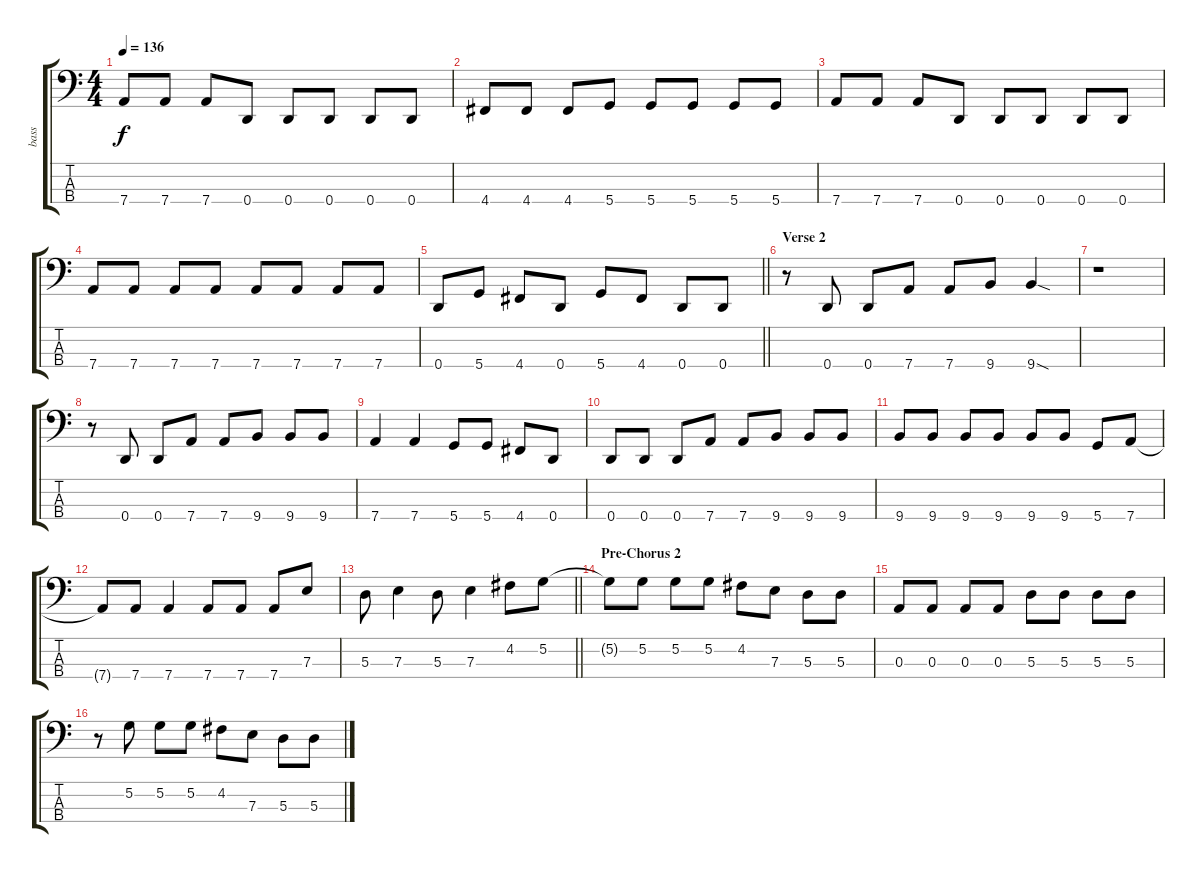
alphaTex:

\track ("bass" "bass") {instrument electricbassfinger}
\staff {score tabs}
\tuning (G2 D2 A1 D1) {hide}
\ts (4 4)
\tempo 136
\clef f4
\ks c
7.4.8{dy f} 7.4.8 7.4.8 0.4.8 0.4.8 0.4.8 0.4.8 0.4.8 |
4.4.8 4.4.8 4.4.8 5.4.8 5.4.8 5.4.8 5.4.8 5.4.8 |
7.4.8 7.4.8 7.4.8 0.4.8 0.4.8 0.4.8 0.4.8 0.4.8 |
7.4.8 7.4.8 7.4.8 7.4.8 7.4.8 7.4.8 7.4.8 7.4.8 |
\barLineRight lightlight
0.4.8 5.4.8 4.4.8 0.4.8 5.4.8 4.4.8 0.4.8 0.4.8 |
\section ("" "Verse 2")
r.8 0.4.8 0.4.8 7.4.8 7.4.8 9.4.8 9.4{sod}.4 |
r.1 |
r.8 0.4.8 0.4.8 7.4.8 7.4.8 9.4.8 9.4.8 9.4.8 |
7.4.4 7.4.4 5.4.8 5.4.8 4.4.8 0.4.8 |
0.4.8 0.4.8 0.4.8 7.4.8 7.4.8 9.4.8 9.4.8 9.4.8 |
9.4.8 9.4.8 9.4.8 9.4.8 9.4.8 9.4.8 5.4.8 7.4.8 |
7.4{t}.8 7.4.8 7.4.4 7.4.8 7.4.8 7.4.8 7.3.8 |
\barLineRight lightlight
5.3.8 7.3.4 5.3.8 7.3.4 4.2.8 5.2.8 |
\section ("" "Pre-Chorus 2")
5.2{t}.8 5.2.8 5.2.8 5.2.8 4.2.8 7.3.8 5.3.8 5.3.8 |
0.3.8 0.3.8 0.3.8 0.3.8 5.3.8 5.3.8 5.3.8 5.3.8 |
r.8 5.2.8 5.2.8 5.2.8 4.2.8 7.3.8 5.3.8 5.3.8
